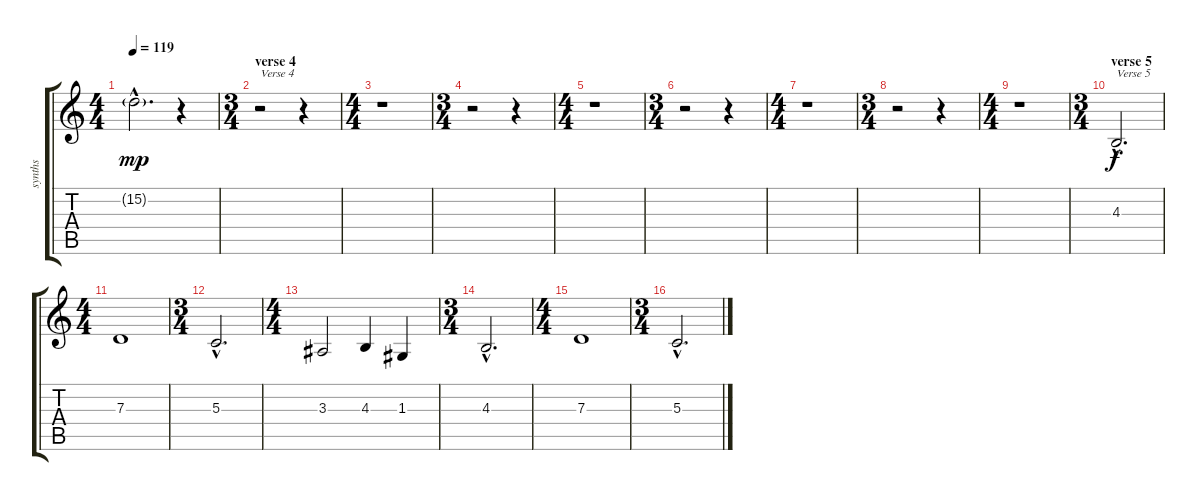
\track ("synths" "synths") {instrument lead5charang}
\staff {score tabs}
\tuning (E4 B3 G3 D3 A2 E2) {hide}
\ts (4 4)
\tempo 119
\clef g2
\ks c
15.2{g hac}.2{d dy mp} r.4 |
\ts (3 4)
\section ("" "verse 4")
r.2{txt "Verse 4"} r.4 |
\ts (4 4)
r.1 |
\ts (3 4)
r.2 r.4 |
\ts (4 4)
r.1 |
\ts (3 4)
r.2 r.4 |
\ts (4 4)
r.1 |
\ts (3 4)
r.2 r.4 |
\ts (4 4)
r.1 |
\ts (3 4)
\section ("" "verse 5")
4.3{hac}.2{d txt "Verse 5" dy f} |
\ts (4 4)
7.3.1 |
\ts (3 4)
5.3{hac}.2{d} |
\ts (4 4)
3.3.2 4.3.4 1.3.4 |
\ts (3 4)
4.3{hac}.2{d} |
\ts (4 4)
7.3.1 |
\ts (3 4)
5.3{hac}.2{d}
